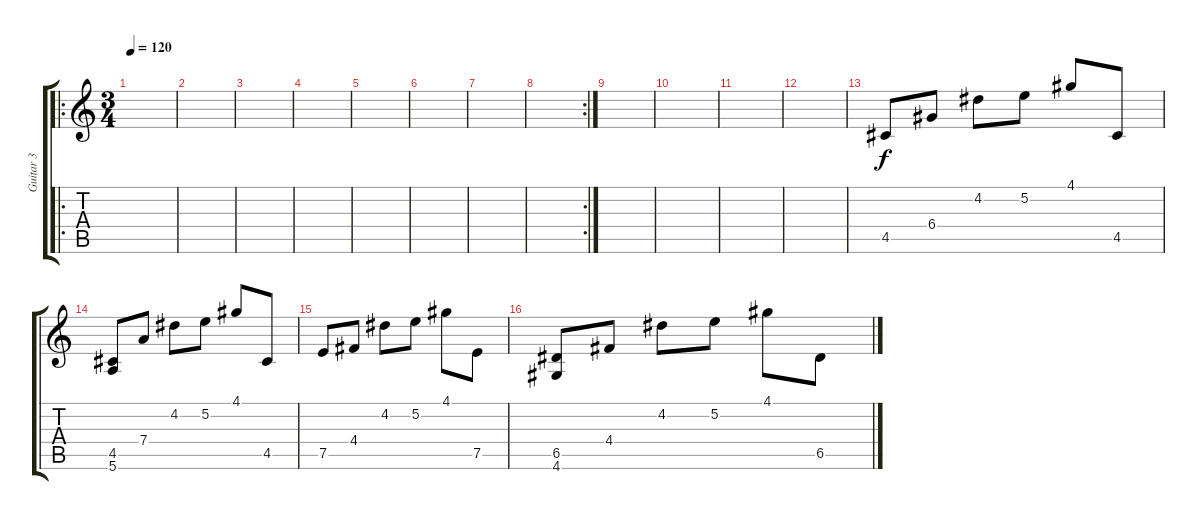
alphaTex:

\track ("Guitar 3" "Guitar 3") {instrument electricguitarclean}
\staff {score tabs}
\tuning (E4 B3 G3 D3 A2 E2) {hide}
\ro
\ts (3 4)
\tempo 120
\clef g2
\ks c
|
|
|
|
|
|
|
\rc 2
|
|
|
|
|
4.5.8 6.4.8 4.2.8 5.2.8 4.1.8 4.5.8 |
(4.5 5.6).8 7.4.8 4.2.8 5.2.8 4.1.8 4.5.8 |
7.5.8 4.4.8 4.2.8 5.2.8 4.1.8 7.5.8 |
(6.5 4.6).8 4.4.8 4.2.8 5.2.8 4.1.8 6.5.8
